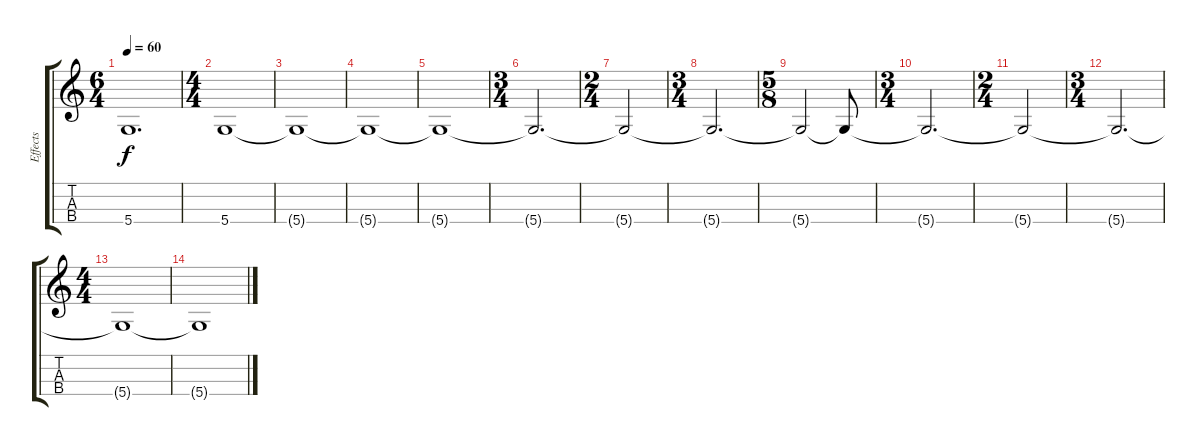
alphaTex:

\track ("Effects" "Effects") {instrument applause}
\staff {score tabs}
\tuning (E4 B3 G3 D3) {hide}
\ts (6 4)
\tempo 60
\clef g2
\ks c
5.4{t}.1{d dy f} |
\ts (4 4)
5.4.1 |
5.4{t}.1 |
5.4{t}.1 |
5.4{t}.1 |
\ts (3 4)
5.4{t}.2{d} |
\ts (2 4)
5.4{t}.2 |
\ts (3 4)
5.4{t}.2{d} |
\ts (5 8)
5.4{t}.2 5.4{t}.8 |
\ts (3 4)
5.4{t}.2{d} |
\ts (2 4)
5.4{t}.2 |
\ts (3 4)
5.4{t}.2{d} |
\ts (4 4)
5.4{t}.1 |
5.4{t}.1
